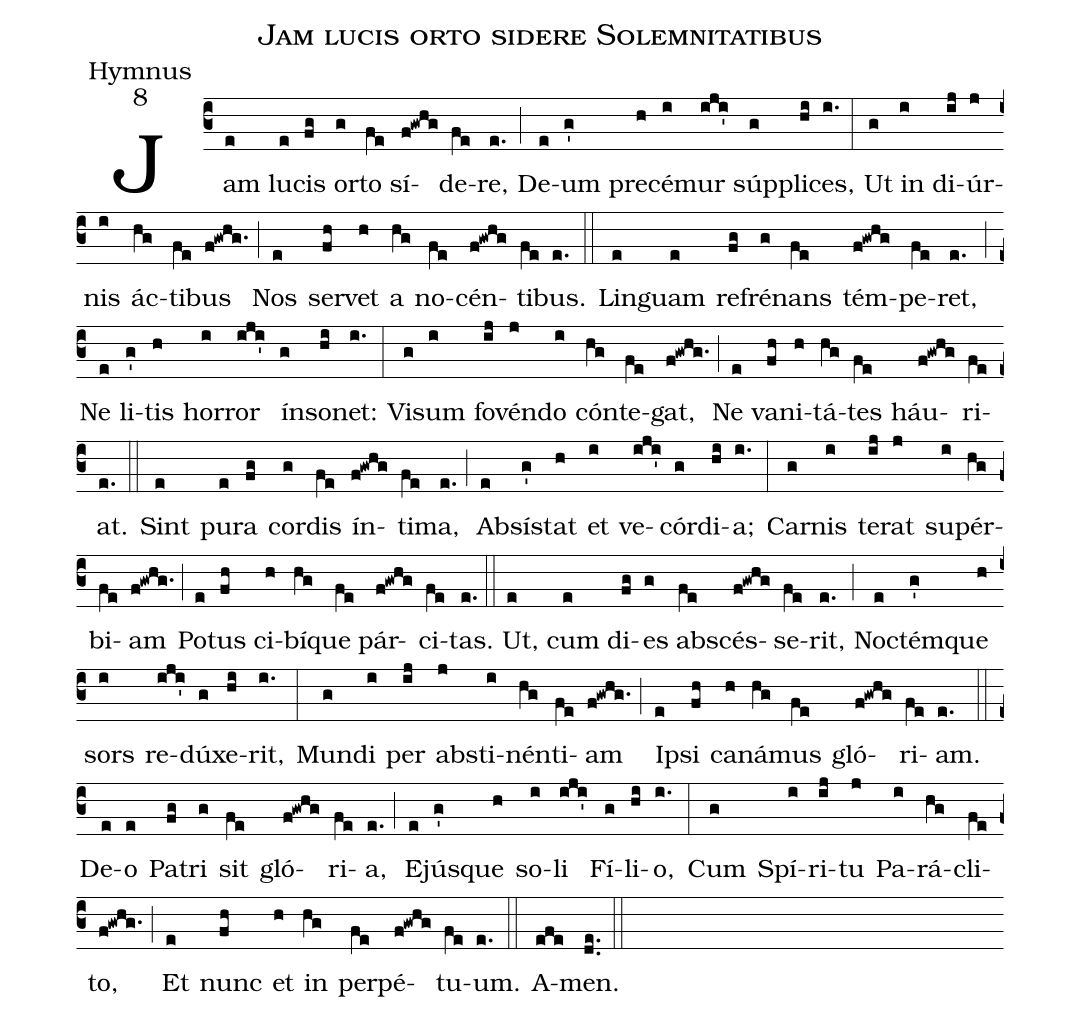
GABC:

name:Jam lucis orto sidere Solemnitatibus;
office-part:Hymnus;
mode:8;
%%
(c3) Jam(e) lu(e)cis(fg) or(g)to(fe) sí(f!gwhg)de(fe)re,(e.) (;) De(e)um(g') pre(h)cé(i)mur(iji') súp(g)pli(hi)ces,(i.) (:) Ut(g) in(i) di(ij)úr(j)nis(i) ác(hg)ti(fe)bus(f!gwhg.) (;) Nos(e) ser(fh)vet(h) a(hg) no(fe)cén(f!gwhg)ti(fe)bus.(e.) (::)
Lin(e)guam(e) re(fg)fré(g)nans(fe) tém(f!gwhg)pe(fe)ret,(e.) (;)
Ne(e) li(g')tis(h) hor(i)ror(iji') ín(g)so(hi)net:(i.) (:)
Vi(g)sum(i) fo(ij)vén(j)do(i) cón(hg)te(fe)gat,(f!gwhg.) (;)
Ne(e) va(fh)ni(h)tá(hg)tes(fe) háu(f!gwhg)ri(fe)at.(e.) (::)

Sint(e) pu(e)ra(fg) cor(g)dis(fe) ín(f!gwhg)ti(fe)ma,(e.) (;)
Ab(e)sís(g')tat(h) et(i) ve(iji')cór(g)di(hi)a;(i.) (:)
Car(g)nis(i) te(ij)rat(j) su(i)pér(hg)bi(fe)am(f!gwhg.) (;)
Po(e)tus(fh) ci(h)bí(hg)que(fe) pár(f!gwhg)ci(fe)tas.(e.) (::)

Ut,(e) cum(e) di(fg)es(g) ab(fe)scés(f!gwhg)se(fe)rit,(e.) (;)
Noc(e)tém(g')que(h) sors(i) re(iji')dú(g)xe(hi)rit,(i.) (:)
Mun(g)di(i) per(ij) abs(j)ti(i)nén(hg)ti(fe)am(f!gwhg.) (;)
Ip(e)si(fh) ca(h)ná(hg)mus(fe) gló(f!gwhg)ri(fe)am.(e.) (::)

De(e)o(e) Pa(fg)tri(g) sit(fe) gló(f!gwhg)ri(fe)a,(e.) (;)
E(e)jús(g')que(h) so(i)li(iji') Fí(g)li(hi)o,(i.) (:)
Cum(g) Spí(i)ri(ij)tu(j) Pa(i)rá(hg)cli(fe)to,(f!gwhg.) (;)
Et(e) nunc(fh) et(h) in(hg) per(fe)pé(f!gwhg)tu(fe)um.(e.) (::)
A(efe)men.(de..) (::)
